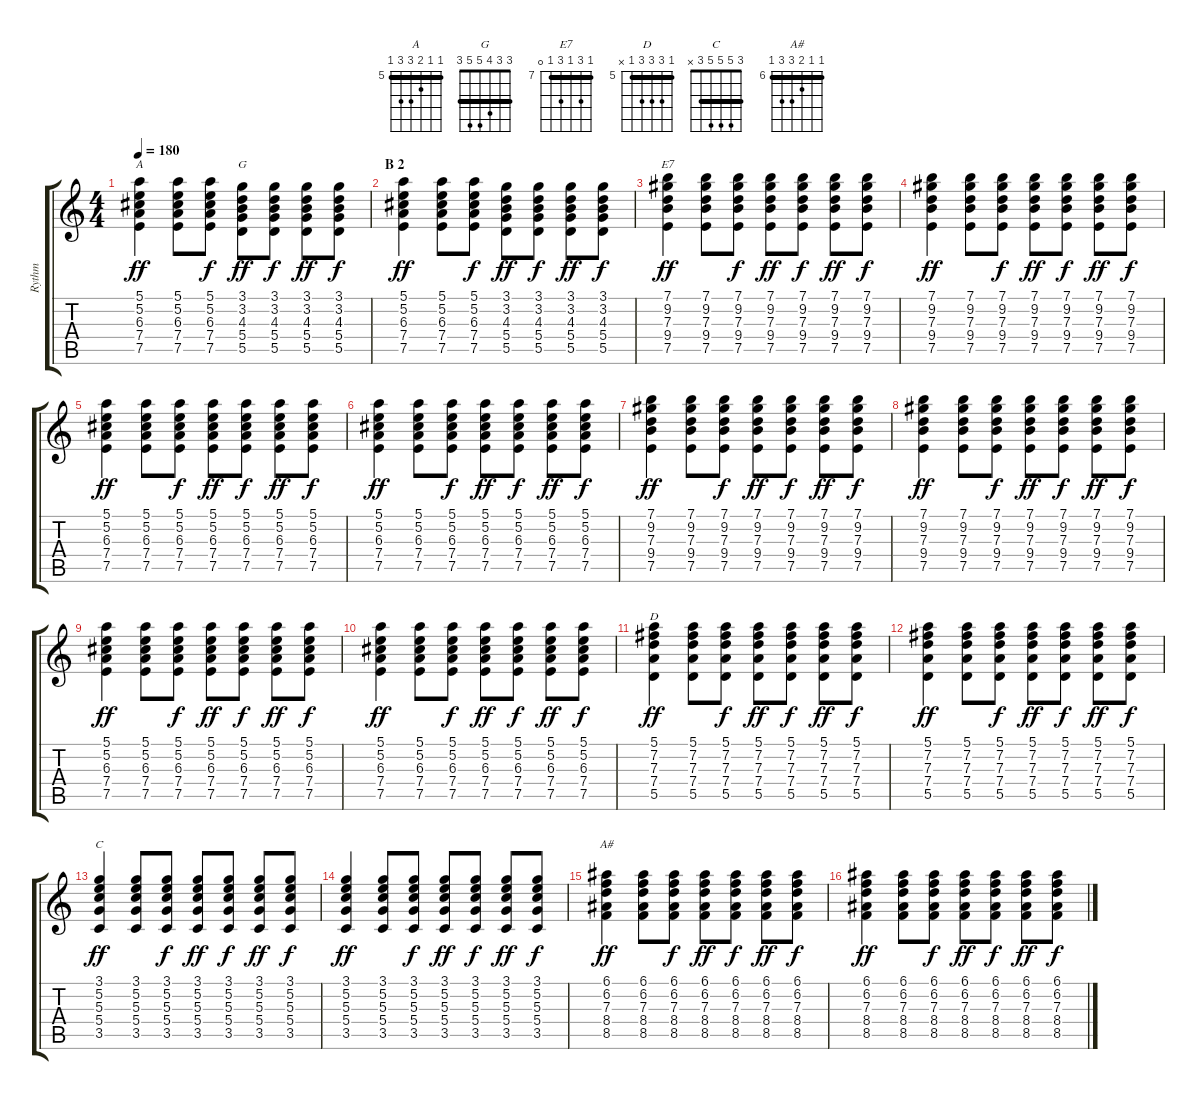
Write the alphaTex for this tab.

\track ("Rythm" "Rythm") {instrument acousticguitarnylon}
\staff {score tabs}
\tuning (E4 B3 G3 D3 A2 E2) {hide}
\chord ("A" 5 5 6 7 7 5) {firstfret 5 barre 5}
\chord ("G" 3 3 4 5 5 3) {barre 3}
\chord ("E7" 7 9 7 9 7 0) {firstfret 7 barre 7}
\chord ("D" 5 7 7 7 5 x) {firstfret 5 barre 5}
\chord ("C" 3 5 5 5 3 x) {barre 3}
\chord ("A#" 6 6 7 8 8 6) {firstfret 6 barre 6}
\ts (4 4)
\tempo 180
\clef g2
\ks c
(5.1 5.2 6.3 7.4 7.5).4{ch "A" dy ff} (5.1 5.2 6.3 7.4 7.5).8 (5.1 5.2 6.3 7.4 7.5).8{dy f} (3.1 3.2 4.3 5.4 5.5).8{ch "G" dy ff} (3.1 3.2 4.3 5.4 5.5).8{dy f} (3.1 3.2 4.3 5.4 5.5).8{dy ff} (3.1 3.2 4.3 5.4 5.5).8{dy f} |
\section ("" "B 2")
(5.1 5.2 6.3 7.4 7.5).4{dy ff} (5.1 5.2 6.3 7.4 7.5).8 (5.1 5.2 6.3 7.4 7.5).8{dy f} (3.1 3.2 4.3 5.4 5.5).8{dy ff} (3.1 3.2 4.3 5.4 5.5).8{dy f} (3.1 3.2 4.3 5.4 5.5).8{dy ff} (3.1 3.2 4.3 5.4 5.5).8{dy f} |
(7.1 9.2 7.3 9.4 7.5).4{ch "E7" dy ff} (7.1 9.2 7.3 9.4 7.5).8 (7.1 9.2 7.3 9.4 7.5).8{dy f} (7.1 9.2 7.3 9.4 7.5).8{dy ff} (7.1 9.2 7.3 9.4 7.5).8{dy f} (7.1 9.2 7.3 9.4 7.5).8{dy ff} (7.1 9.2 7.3 9.4 7.5).8{dy f} |
(7.1 9.2 7.3 9.4 7.5).4{dy ff} (7.1 9.2 7.3 9.4 7.5).8 (7.1 9.2 7.3 9.4 7.5).8{dy f} (7.1 9.2 7.3 9.4 7.5).8{dy ff} (7.1 9.2 7.3 9.4 7.5).8{dy f} (7.1 9.2 7.3 9.4 7.5).8{dy ff} (7.1 9.2 7.3 9.4 7.5).8{dy f} |
(5.1 5.2 6.3 7.4 7.5).4{dy ff} (5.1 5.2 6.3 7.4 7.5).8 (5.1 5.2 6.3 7.4 7.5).8{dy f} (5.1 5.2 6.3 7.4 7.5).8{dy ff} (5.1 5.2 6.3 7.4 7.5).8{dy f} (5.1 5.2 6.3 7.4 7.5).8{dy ff} (5.1 5.2 6.3 7.4 7.5).8{dy f} |
(5.1 5.2 6.3 7.4 7.5).4{dy ff} (5.1 5.2 6.3 7.4 7.5).8 (5.1 5.2 6.3 7.4 7.5).8{dy f} (5.1 5.2 6.3 7.4 7.5).8{dy ff} (5.1 5.2 6.3 7.4 7.5).8{dy f} (5.1 5.2 6.3 7.4 7.5).8{dy ff} (5.1 5.2 6.3 7.4 7.5).8{dy f} |
(7.1 9.2 7.3 9.4 7.5).4{dy ff} (7.1 9.2 7.3 9.4 7.5).8 (7.1 9.2 7.3 9.4 7.5).8{dy f} (7.1 9.2 7.3 9.4 7.5).8{dy ff} (7.1 9.2 7.3 9.4 7.5).8{dy f} (7.1 9.2 7.3 9.4 7.5).8{dy ff} (7.1 9.2 7.3 9.4 7.5).8{dy f} |
(7.1 9.2 7.3 9.4 7.5).4{dy ff} (7.1 9.2 7.3 9.4 7.5).8 (7.1 9.2 7.3 9.4 7.5).8{dy f} (7.1 9.2 7.3 9.4 7.5).8{dy ff} (7.1 9.2 7.3 9.4 7.5).8{dy f} (7.1 9.2 7.3 9.4 7.5).8{dy ff} (7.1 9.2 7.3 9.4 7.5).8{dy f} |
(5.1 5.2 6.3 7.4 7.5).4{dy ff} (5.1 5.2 6.3 7.4 7.5).8 (5.1 5.2 6.3 7.4 7.5).8{dy f} (5.1 5.2 6.3 7.4 7.5).8{dy ff} (5.1 5.2 6.3 7.4 7.5).8{dy f} (5.1 5.2 6.3 7.4 7.5).8{dy ff} (5.1 5.2 6.3 7.4 7.5).8{dy f} |
(5.1 5.2 6.3 7.4 7.5).4{dy ff} (5.1 5.2 6.3 7.4 7.5).8 (5.1 5.2 6.3 7.4 7.5).8{dy f} (5.1 5.2 6.3 7.4 7.5).8{dy ff} (5.1 5.2 6.3 7.4 7.5).8{dy f} (5.1 5.2 6.3 7.4 7.5).8{dy ff} (5.1 5.2 6.3 7.4 7.5).8{dy f} |
(5.1 7.2 7.3 7.4 5.5).4{ch "D" dy ff} (5.1 7.2 7.3 7.4 5.5).8 (5.1 7.2 7.3 7.4 5.5).8{dy f} (5.1 7.2 7.3 7.4 5.5).8{dy ff} (5.1 7.2 7.3 7.4 5.5).8{dy f} (5.1 7.2 7.3 7.4 5.5).8{dy ff} (5.1 7.2 7.3 7.4 5.5).8{dy f} |
(5.1 7.2 7.3 7.4 5.5).4{dy ff} (5.1 7.2 7.3 7.4 5.5).8 (5.1 7.2 7.3 7.4 5.5).8{dy f} (5.1 7.2 7.3 7.4 5.5).8{dy ff} (5.1 7.2 7.3 7.4 5.5).8{dy f} (5.1 7.2 7.3 7.4 5.5).8{dy ff} (5.1 7.2 7.3 7.4 5.5).8{dy f} |
(3.1 5.2 5.3 5.4 3.5).4{ch "C" dy ff} (3.1 5.2 5.3 5.4 3.5).8 (3.1 5.2 5.3 5.4 3.5).8{dy f} (3.1 5.2 5.3 5.4 3.5).8{dy ff} (3.1 5.2 5.3 5.4 3.5).8{dy f} (3.1 5.2 5.3 5.4 3.5).8{dy ff} (3.1 5.2 5.3 5.4 3.5).8{dy f} |
(3.1 5.2 5.3 5.4 3.5).4{dy ff} (3.1 5.2 5.3 5.4 3.5).8 (3.1 5.2 5.3 5.4 3.5).8{dy f} (3.1 5.2 5.3 5.4 3.5).8{dy ff} (3.1 5.2 5.3 5.4 3.5).8{dy f} (3.1 5.2 5.3 5.4 3.5).8{dy ff} (3.1 5.2 5.3 5.4 3.5).8{dy f} |
(6.1 6.2 7.3 8.4 8.5).4{ch "A#" dy ff} (6.1 6.2 7.3 8.4 8.5).8 (6.1 6.2 7.3 8.4 8.5).8{dy f} (6.1 6.2 7.3 8.4 8.5).8{dy ff} (6.1 6.2 7.3 8.4 8.5).8{dy f} (6.1 6.2 7.3 8.4 8.5).8{dy ff} (6.1 6.2 7.3 8.4 8.5).8{dy f} |
(6.1 6.2 7.3 8.4 8.5).4{dy ff} (6.1 6.2 7.3 8.4 8.5).8 (6.1 6.2 7.3 8.4 8.5).8{dy f} (6.1 6.2 7.3 8.4 8.5).8{dy ff} (6.1 6.2 7.3 8.4 8.5).8{dy f} (6.1 6.2 7.3 8.4 8.5).8{dy ff} (6.1 6.2 7.3 8.4 8.5).8{dy f}
